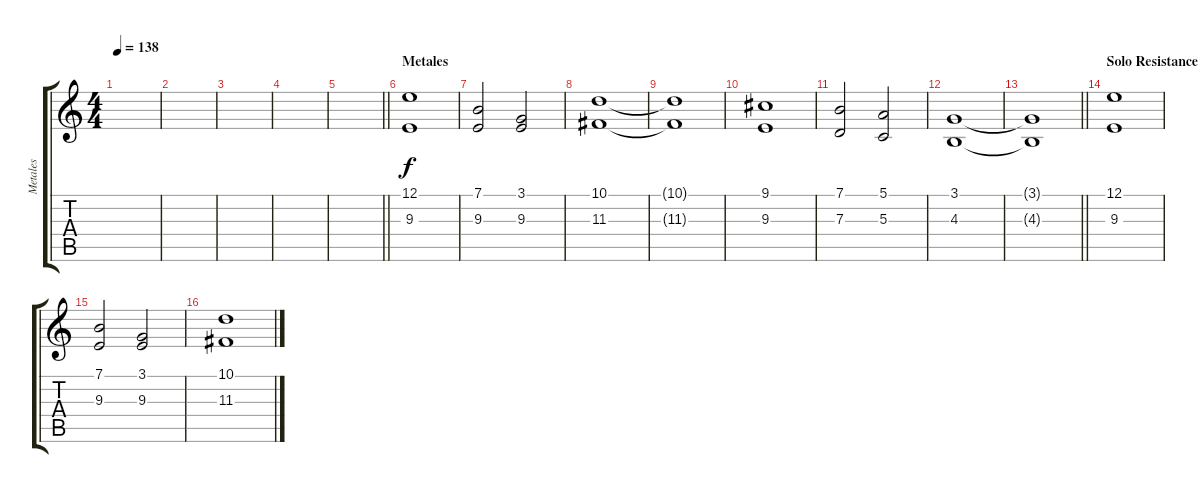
\track ("Metales" "Metales") {instrument brasssection}
\staff {score tabs}
\tuning (E4 B3 G3 D3 A2 E2) {hide}
\ts (4 4)
\tempo 138
\clef g2
\ks c
|
|
|
|
\barLineRight lightlight
|
\section ("" "Metales ")
(12.1 9.3).1 |
(7.1 9.3).2 (3.1 9.3).2 |
(10.1 11.3).1 |
(10.1{t} 11.3{t}).1 |
(9.1 9.3).1 |
(7.1 7.3).2 (5.1 5.3).2 |
(3.1 4.3).1 |
\barLineRight lightlight
(3.1{t} 4.3{t}).1 |
\section ("" "Solo Resistance Tour ")
(12.1 9.3).1 |
(7.1 9.3).2 (3.1 9.3).2 |
(10.1 11.3).1
